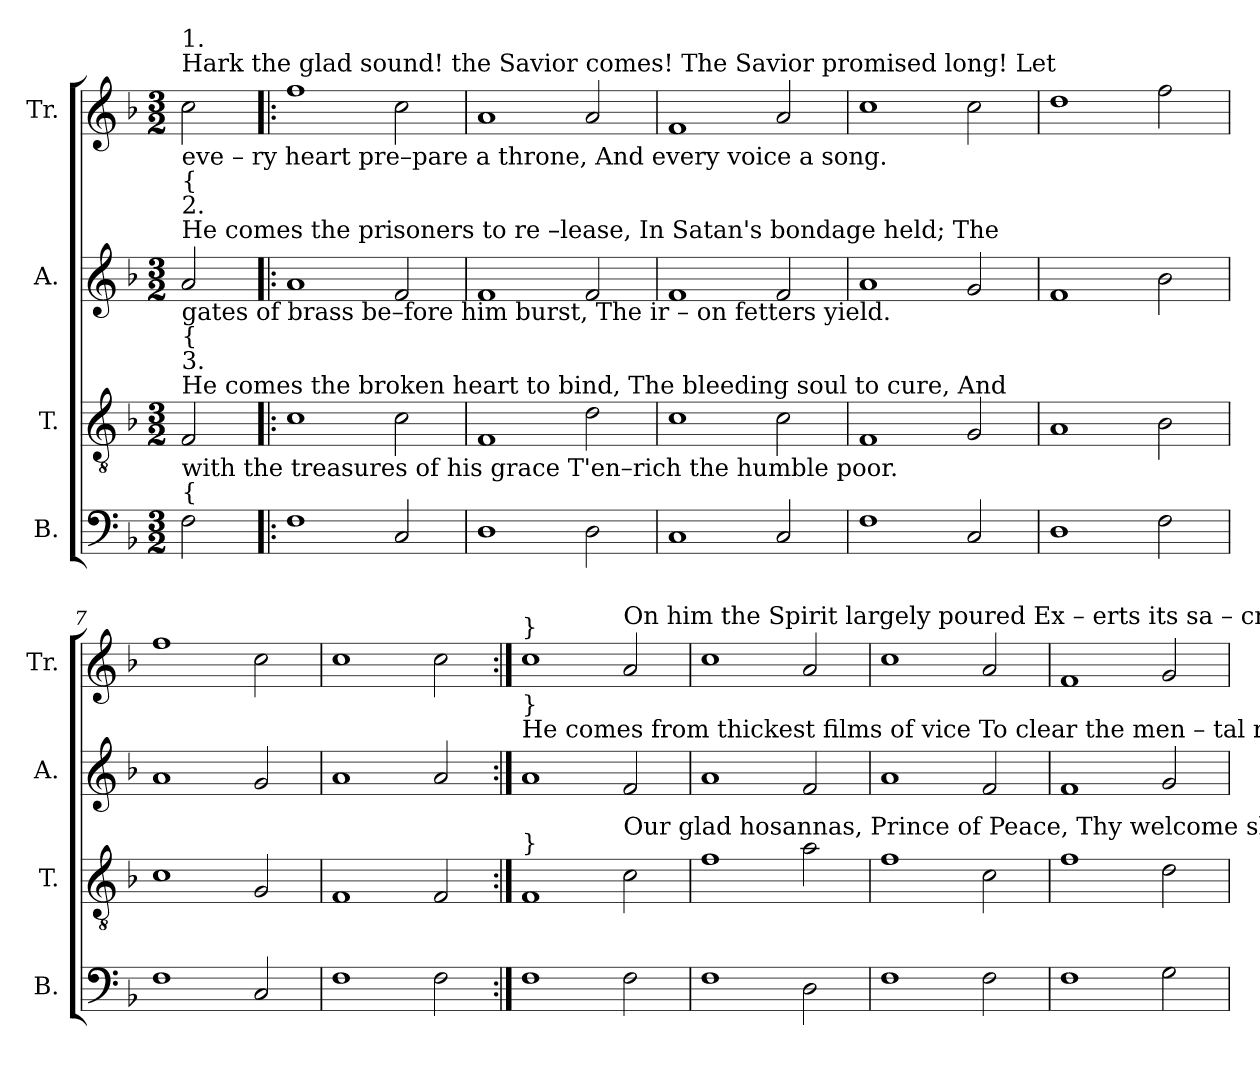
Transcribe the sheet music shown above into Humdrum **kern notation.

**kern	**kern	**kern	**kern
*part4	*part3	*part2	*part1
*staff4	*staff3	*staff2	*staff1
*I"B.	*I"T.	*I"A.	*I"Tr.
*I'B.	*I'T.	*I'A.	*I'Tr.
*clefF4	*clefGv2	*clefG2	*clefG2
*k[b-]	*k[b-]	*k[b-]	*k[b-]
*M3/2	*M3/2	*M3/2	*M3/2
*MM200	*MM200	*MM200	*MM200
=1	=1	=1	=1
!	!	!	!LO:TX:a:t=Hark the glad sound! the Savior comes!  The Savior promised long!  Let
!	!	!	!LO:TX:b:t=eve  – ry  heart  pre–pare a throne,  And  every  voice  a                 song.
!	!	!	!LO:TX:a:t=1.
!	!	!	!LO:TX:b:t={
!	!	!LO:TX:a:t=He  comes  the  prisoners  to   re –lease,  In  Satan's  bondage held; The	!
!	!	!LO:TX:b:t=gates  of  brass  be–fore  him burst,  The  ir – on  fetters                  yield.	!
!	!	!LO:TX:a:t=2.	!
!	!	!LO:TX:b:t={	!
!	!LO:TX:a:t=He  comes  the  broken  heart  to  bind,  The bleeding soul  to  cure,  And	!	!
!	!LO:TX:b:t=with   the  treasures  of  his grace  T'en–rich the  humble                poor.	!	!
!	!LO:TX:a:t=3.	!	!
!	!LO:TX:b:t={	!	!
2F!\	2F!/	2a!/	2cc!\
=2!|:	=2!|:	=2!|:	=2!|:
1F!	1c!	1a!	1ff!
2C!/	2c!\	2f!/	2cc!\
=3	=3	=3	=3
1D!	1F!	1f!	1a!
2D!\	2d!\	2f!/	2a!/
=4	=4	=4	=4
1C!	1c!	1f!	1f!
2C!/	2c!\	2f!/	2a!/
=5	=5	=5	=5
1F!	1F!	1a!	1cc!
2C!/	2G!/	2g!/	2cc!\
=6	=6	=6	=6
1D!	1A!	1f!	1dd!
2F!\	2B-!\	2b-!\	2ff!\
=7	=7	=7	=7
1F!	1c!	1a!	1ff!
2C!/	2G!/	2g!/	2cc!\
=8	=8	=8	=8
1F!	1F!	1a!	1cc!
2F!\	2F!/	2a!/	2cc!\
=9:|!	=9:|!	=9:|!	=9:|!
!	!	!	!LO:TX:a:t=}
!	!	!LO:TX:a:t=He comes from thickest films of vice  To  clear  the  men  –  tal    ray,   And     on    the	!
!	!	!LO:TX:a:t=}	!
!	!LO:TX:a:t=}	!	!
1F!	1F!	1a!	1cc!
!	!	!	!LO:TX:a:t=On  him  the  Spirit   largely poured  Ex – erts  its  sa    –    cred   fire;  Wis – dom and
!	!LO:TX:a:t=Our glad hosannas, Prince of Peace, Thy welcome  shall  pro –claim;  And  heav'n's e –	!	!
2F!\	2c!\	2f!/	2a!/
=10	=10	=10	=10
1F!	1f!	1a!	1cc!
2D!\	2a!\	2f!/	2a!/
=11	=11	=11	=11
1F!	1f!	1a!	1cc!
2F!\	2c!\	2f!/	2a!/
=12	=12	=12	=12
1F!	1f!	1f!	1f!
2G!\	2d!\	2g!/	2g!/
=	=	=	=
*-	*-	*-	*-
